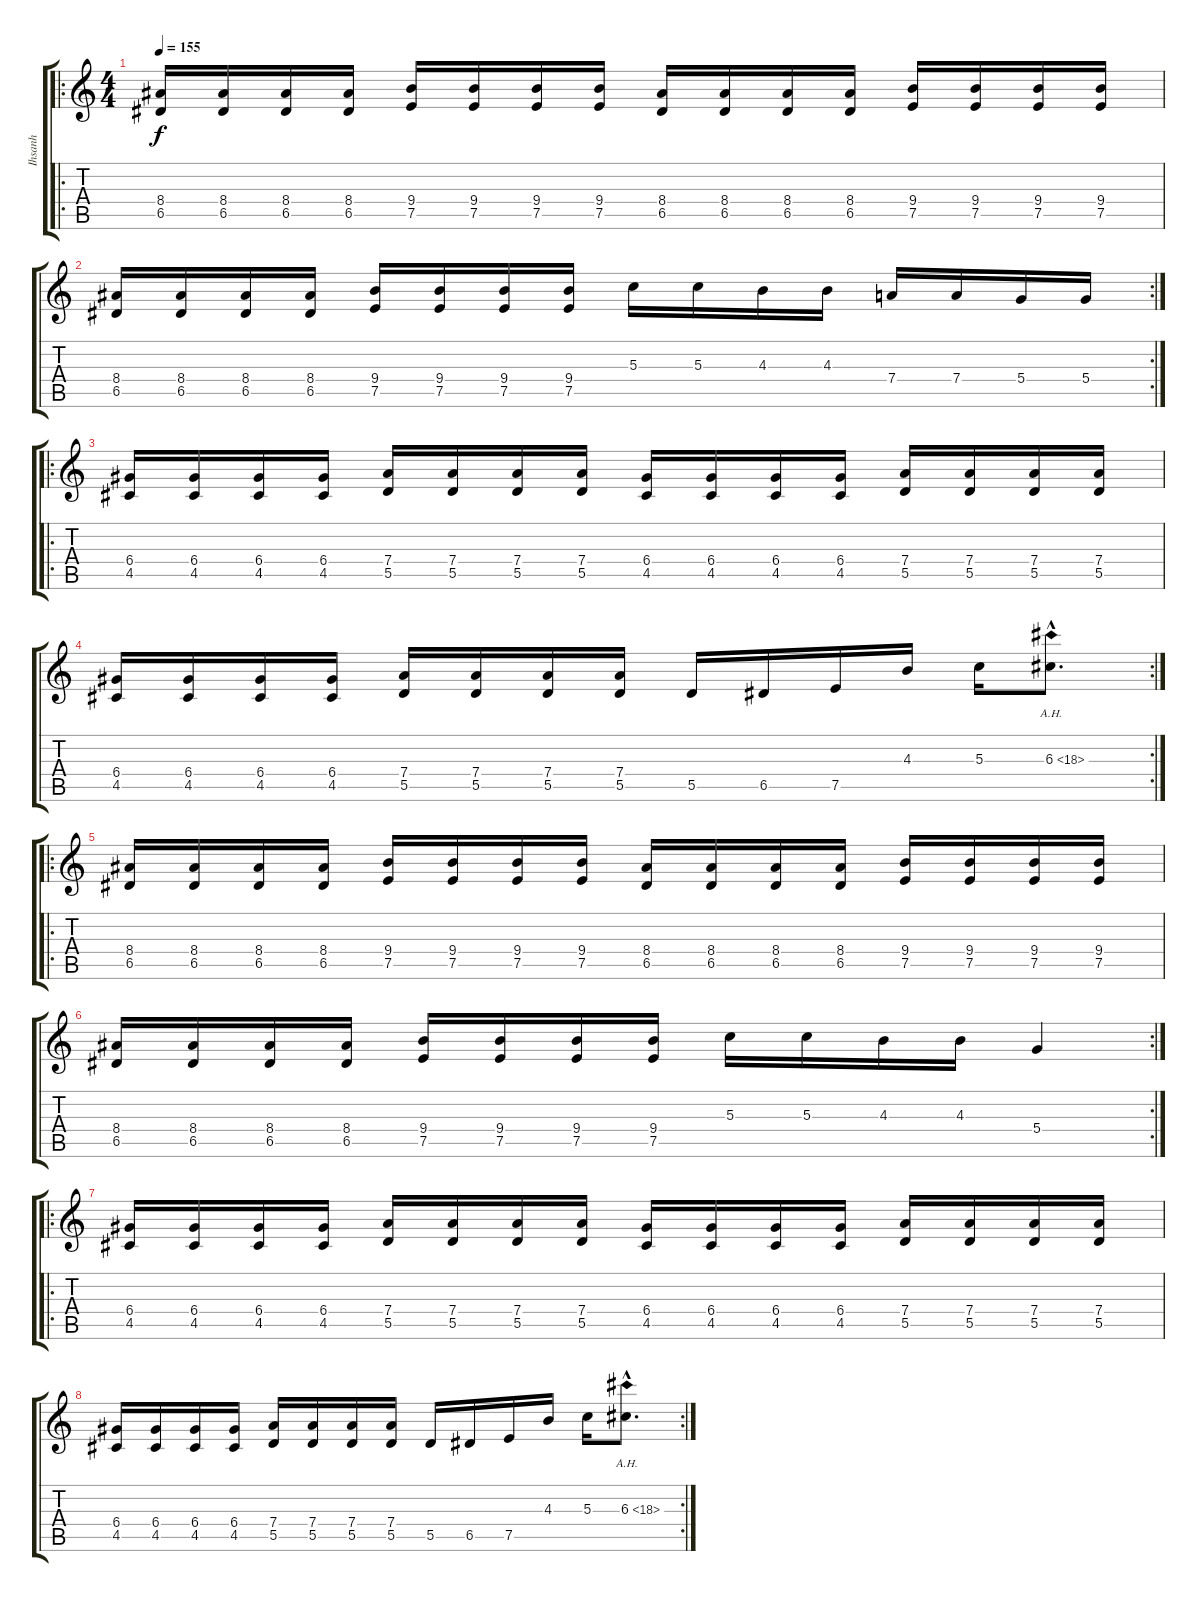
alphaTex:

\track ("Ihsanh" "Ihsanh") {instrument overdrivenguitar}
\staff {score tabs}
\tuning (E4 B3 G3 D3 A2 E2) {hide}
\ro
\ts (4 4)
\tempo 155
\clef g2
\ks c
(8.4 6.5).16{dy f} (8.4 6.5).16 (8.4 6.5).16 (8.4 6.5).16 (9.4 7.5).16 (9.4 7.5).16 (9.4 7.5).16 (9.4 7.5).16 (8.4 6.5).16 (8.4 6.5).16 (8.4 6.5).16 (8.4 6.5).16 (9.4 7.5).16 (9.4 7.5).16 (9.4 7.5).16 (9.4 7.5).16 |
\rc 2
(8.4 6.5).16 (8.4 6.5).16 (8.4 6.5).16 (8.4 6.5).16 (9.4 7.5).16 (9.4 7.5).16 (9.4 7.5).16 (9.4 7.5).16 5.3.16 5.3.16 4.3.16 4.3.16 7.4.16 7.4.16 5.4.16 5.4.16 |
\ro
(6.4 4.5).16 (6.4 4.5).16 (6.4 4.5).16 (6.4 4.5).16 (7.4 5.5).16 (7.4 5.5).16 (7.4 5.5).16 (7.4 5.5).16 (6.4 4.5).16 (6.4 4.5).16 (6.4 4.5).16 (6.4 4.5).16 (7.4 5.5).16 (7.4 5.5).16 (7.4 5.5).16 (7.4 5.5).16 |
\rc 2
(6.4 4.5).16 (6.4 4.5).16 (6.4 4.5).16 (6.4 4.5).16 (7.4 5.5).16 (7.4 5.5).16 (7.4 5.5).16 (7.4 5.5).16 5.5.16 6.5.16 7.5.16 4.3.16 5.3.16 6.3{ah 12 hac}.8{d} |
\ro
(8.4 6.5).16 (8.4 6.5).16 (8.4 6.5).16 (8.4 6.5).16 (9.4 7.5).16 (9.4 7.5).16 (9.4 7.5).16 (9.4 7.5).16 (8.4 6.5).16 (8.4 6.5).16 (8.4 6.5).16 (8.4 6.5).16 (9.4 7.5).16 (9.4 7.5).16 (9.4 7.5).16 (9.4 7.5).16 |
\rc 2
(8.4 6.5).16 (8.4 6.5).16 (8.4 6.5).16 (8.4 6.5).16 (9.4 7.5).16 (9.4 7.5).16 (9.4 7.5).16 (9.4 7.5).16 5.3.16 5.3.16 4.3.16 4.3.16 5.4.4 |
\ro
(6.4 4.5).16 (6.4 4.5).16 (6.4 4.5).16 (6.4 4.5).16 (7.4 5.5).16 (7.4 5.5).16 (7.4 5.5).16 (7.4 5.5).16 (6.4 4.5).16 (6.4 4.5).16 (6.4 4.5).16 (6.4 4.5).16 (7.4 5.5).16 (7.4 5.5).16 (7.4 5.5).16 (7.4 5.5).16 |
\rc 2
(6.4 4.5).16 (6.4 4.5).16 (6.4 4.5).16 (6.4 4.5).16 (7.4 5.5).16 (7.4 5.5).16 (7.4 5.5).16 (7.4 5.5).16 5.5.16 6.5.16 7.5.16 4.3.16 5.3.16 6.3{ah 12 hac}.8{d}
